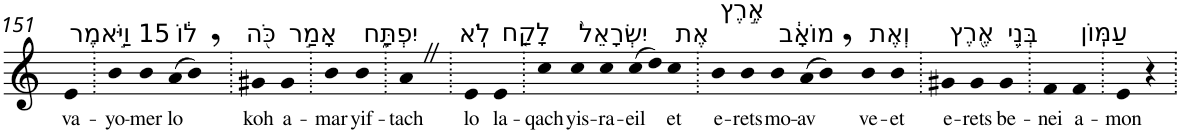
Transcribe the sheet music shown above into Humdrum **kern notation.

**kern	**text
*part1	*part1
*staff1	*staff1
*I"Piano	*
*I'Pno	*
!!LO:PB:g=z
*clefG2	*
*k[]	*
=151	=151
!LO:TX:a:t=15 וַיֹּ֣אמֶר	!
!	!LO:LY:b
4e	va-
=152.	=152.
!	!LO:LY:b
4b	-yo-
!	!LO:LY:b
4b	-mer
!LO:TX:a:t=ל֔וֹ	!
!	!LO:LY:b
(>8a	lo
8b,)	.
=153.	=153.
!LO:TX:a:t=כֹּ֖ה	!
!	!LO:LY:b
4g#X	koh
!LO:TX:a:t=אָמַ֣ר	!
!	!LO:LY:b
4g#	a-
=154.	=154.
!	!LO:LY:b
4b	-mar
!LO:TX:a:t=יִפְתָּ֑ח	!
!	!LO:LY:b
4b	yif-
=155.	=155.
!	!LO:LY:b
4aZ	-tach
=156.	=156.
!LO:TX:a:t=לֹֽא	!
!	!LO:LY:b
4e	lo
!LO:TX:a:t=לָקַ֤ח	!
!	!LO:LY:b
4e	la-
=157.	=157.
!	!LO:LY:b
4cc	-qach
!LO:TX:a:t=יִשְׂרָאֵל֙	!
!	!LO:LY:b
4cc	yis-
!	!LO:LY:b
4cc	-ra-
!	!LO:LY:b
(>8cc	-eil
8dd)	.
!LO:TX:a:t=אֶת	!
!	!LO:LY:b
4cc	et
=158.	=158.
!LO:TX:a:t=אֶ֣רֶץ	!
!	!LO:LY:b
4b	e-
!	!LO:LY:b
4b	-rets
!LO:TX:a:t=מוֹאָ֔ב	!
!	!LO:LY:b
4b	mo-
!	!LO:LY:b
(>8a	-av
8b,)	.
!LO:TX:a:t=וְאֶת	!
!	!LO:LY:b
4b	ve-
!	!LO:LY:b
4b	-et
=159.	=159.
!LO:TX:a:t=אֶ֖רֶץ	!
!	!LO:LY:b
4g#X	e-
!	!LO:LY:b
4g#	-rets
!LO:TX:a:t=בְּנֵ֥י	!
!	!LO:LY:b
4g#	be-
=160.	=160.
!	!LO:LY:b
4f	-nei
!LO:TX:a:t=עַמּֽוֹן	!
!	!LO:LY:b
4f	a-
=161.	=161.
!	!LO:LY:b
4e	-mon
4r	.
=.	=.
*-	*-
